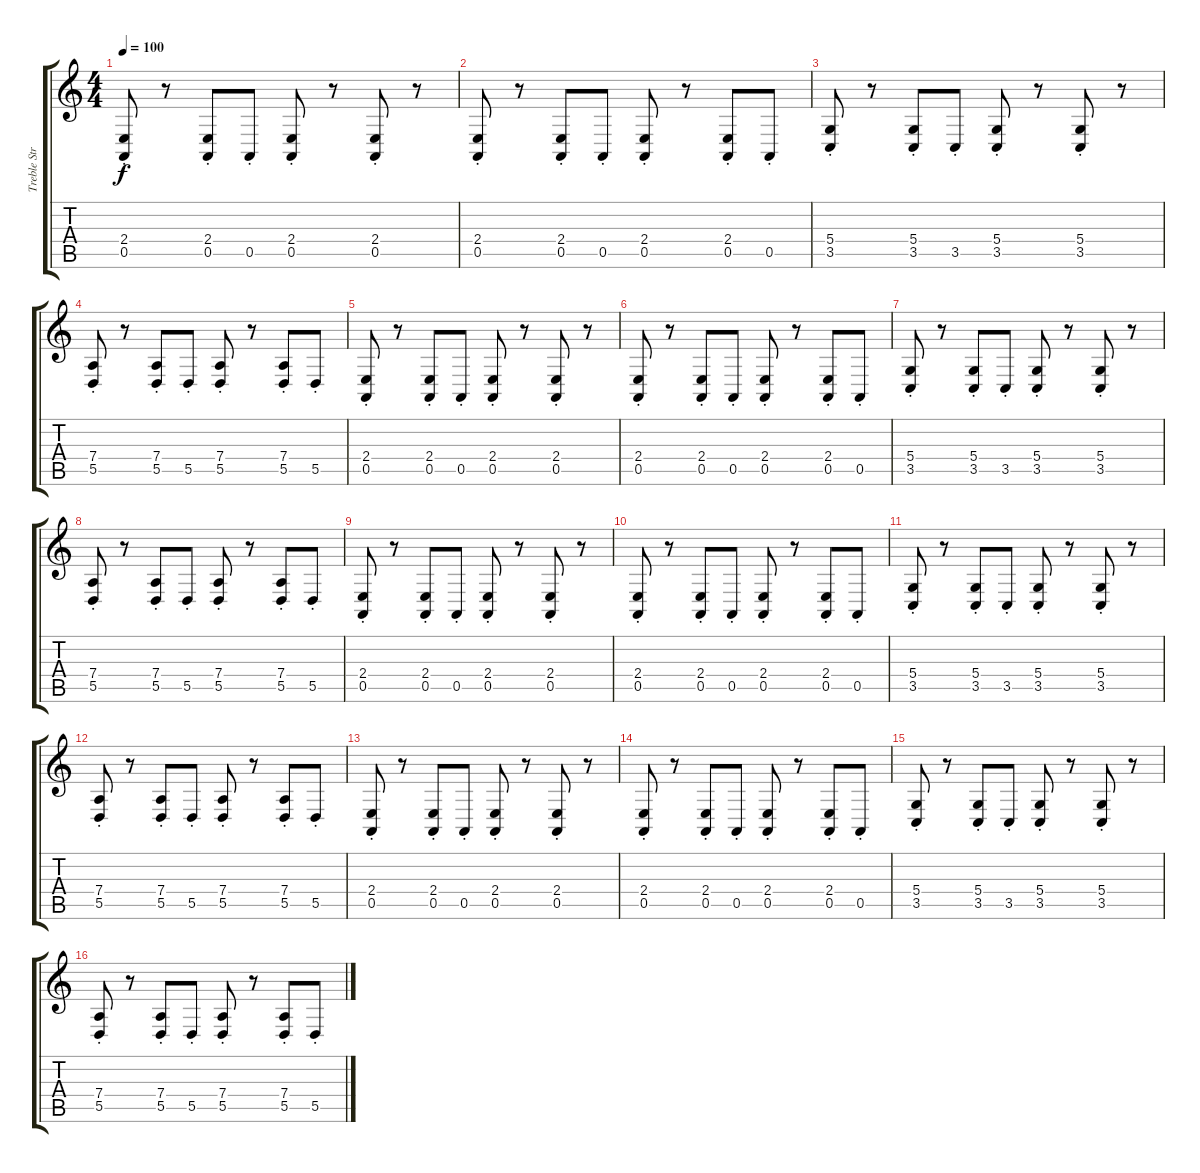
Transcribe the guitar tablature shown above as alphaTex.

\track ("Treble Strings" "Treble Str") {instrument stringensemble1}
\staff {score tabs}
\tuning (E4 B3 G3 D3 A2 E2) {hide}
\ts (4 4)
\tempo 100
\clef g2
\ks aminor
(2.4{st} 0.5{st}).8{dy f} r.8 (2.4{st} 0.5{st}).8 0.5{st}.8 (2.4{st} 0.5{st}).8 r.8 (2.4{st} 0.5{st}).8 r.8 |
(2.4{st} 0.5{st}).8 r.8 (2.4{st} 0.5{st}).8 0.5{st}.8 (2.4{st} 0.5{st}).8 r.8 (2.4{st} 0.5{st}).8 0.5{st}.8 |
(5.4{st} 3.5{st}).8 r.8 (5.4{st} 3.5{st}).8 3.5{st}.8 (5.4{st} 3.5{st}).8 r.8 (5.4{st} 3.5{st}).8 r.8 |
(7.4{st} 5.5{st}).8 r.8 (7.4{st} 5.5{st}).8 5.5{st}.8 (7.4{st} 5.5{st}).8 r.8 (7.4{st} 5.5{st}).8 5.5{st}.8 |
(2.4{st} 0.5{st}).8 r.8 (2.4{st} 0.5{st}).8 0.5{st}.8 (2.4{st} 0.5{st}).8 r.8 (2.4{st} 0.5{st}).8 r.8 |
(2.4{st} 0.5{st}).8 r.8 (2.4{st} 0.5{st}).8 0.5{st}.8 (2.4{st} 0.5{st}).8 r.8 (2.4{st} 0.5{st}).8 0.5{st}.8 |
(5.4{st} 3.5{st}).8 r.8 (5.4{st} 3.5{st}).8 3.5{st}.8 (5.4{st} 3.5{st}).8 r.8 (5.4{st} 3.5{st}).8 r.8 |
(7.4{st} 5.5{st}).8 r.8 (7.4{st} 5.5{st}).8 5.5{st}.8 (7.4{st} 5.5{st}).8 r.8 (7.4{st} 5.5{st}).8 5.5{st}.8 |
(2.4{st} 0.5{st}).8 r.8 (2.4{st} 0.5{st}).8 0.5{st}.8 (2.4{st} 0.5{st}).8 r.8 (2.4{st} 0.5{st}).8 r.8 |
(2.4{st} 0.5{st}).8 r.8 (2.4{st} 0.5{st}).8 0.5{st}.8 (2.4{st} 0.5{st}).8 r.8 (2.4{st} 0.5{st}).8 0.5{st}.8 |
(5.4{st} 3.5{st}).8 r.8 (5.4{st} 3.5{st}).8 3.5{st}.8 (5.4{st} 3.5{st}).8 r.8 (5.4{st} 3.5{st}).8 r.8 |
(7.4{st} 5.5{st}).8 r.8 (7.4{st} 5.5{st}).8 5.5{st}.8 (7.4{st} 5.5{st}).8 r.8 (7.4{st} 5.5{st}).8 5.5{st}.8 |
(2.4{st} 0.5{st}).8 r.8 (2.4{st} 0.5{st}).8 0.5{st}.8 (2.4{st} 0.5{st}).8 r.8 (2.4{st} 0.5{st}).8 r.8 |
(2.4{st} 0.5{st}).8 r.8 (2.4{st} 0.5{st}).8 0.5{st}.8 (2.4{st} 0.5{st}).8 r.8 (2.4{st} 0.5{st}).8 0.5{st}.8 |
(5.4{st} 3.5{st}).8 r.8 (5.4{st} 3.5{st}).8 3.5{st}.8 (5.4{st} 3.5{st}).8 r.8 (5.4{st} 3.5{st}).8 r.8 |
(7.4{st} 5.5{st}).8 r.8 (7.4{st} 5.5{st}).8 5.5{st}.8 (7.4{st} 5.5{st}).8 r.8 (7.4{st} 5.5{st}).8 5.5{st}.8
